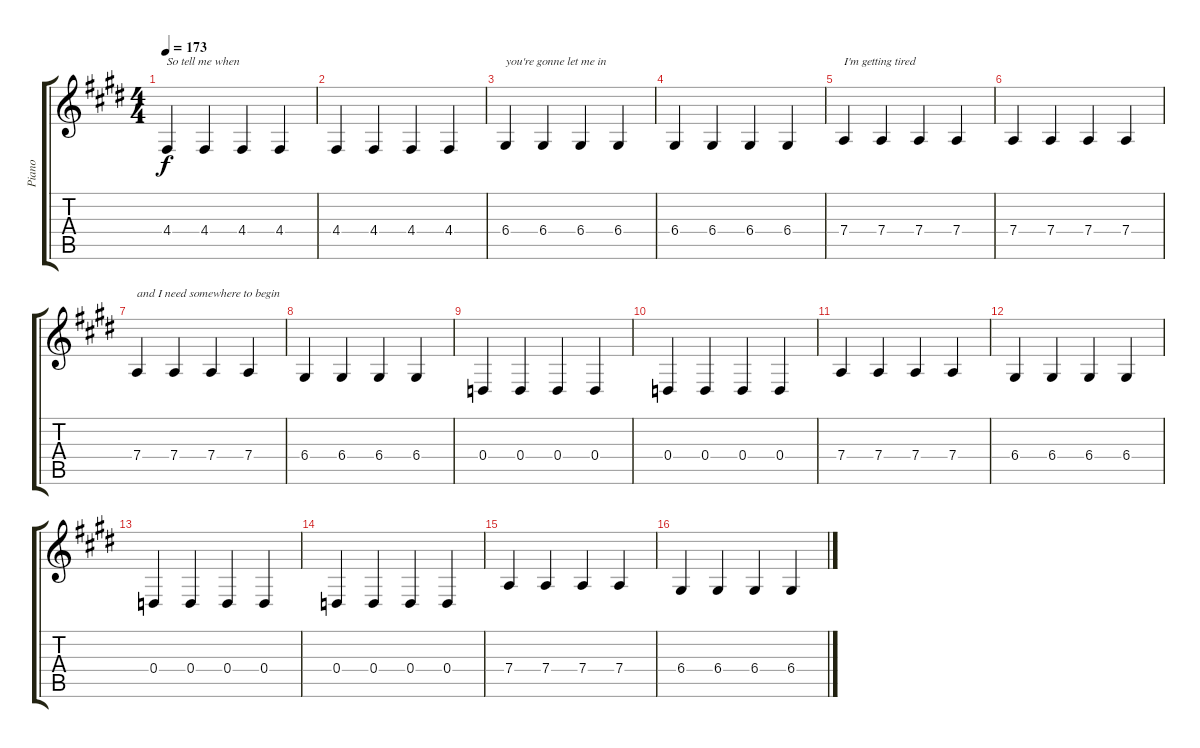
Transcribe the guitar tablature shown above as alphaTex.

\track ("Piano" "Piano") {instrument acousticgrandpiano}
\staff {score tabs}
\tuning (E4 B3 G3 D3 A2 E2) {hide}
\ts (4 4)
\tempo 173
\clef g2
\ks e
4.4.4{txt "So tell me when" dy f} 4.4.4 4.4.4 4.4.4 |
4.4.4 4.4.4 4.4.4 4.4.4 |
6.4.4{txt "you're gonne let me in"} 6.4.4 6.4.4 6.4.4 |
6.4.4 6.4.4 6.4.4 6.4.4 |
7.4.4{txt "I'm getting tired"} 7.4.4 7.4.4 7.4.4 |
7.4.4 7.4.4 7.4.4 7.4.4 |
7.4.4{txt "and I need somewhere to begin"} 7.4.4 7.4.4 7.4.4 |
6.4.4 6.4.4 6.4.4 6.4.4 |
0.4.4 0.4.4 0.4.4 0.4.4 |
0.4.4 0.4.4 0.4.4 0.4.4 |
7.4.4 7.4.4 7.4.4 7.4.4 |
6.4.4 6.4.4 6.4.4 6.4.4 |
0.4.4 0.4.4 0.4.4 0.4.4 |
0.4.4 0.4.4 0.4.4 0.4.4 |
7.4.4 7.4.4 7.4.4 7.4.4 |
6.4.4 6.4.4 6.4.4 6.4.4
